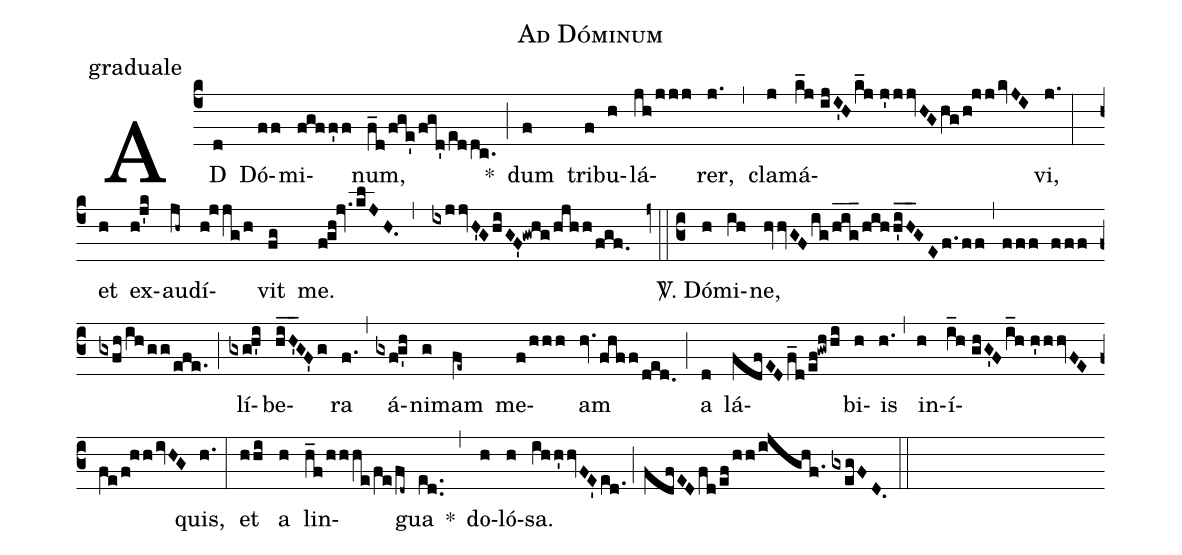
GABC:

name:Ad Dóminum;
office-part:graduale;
%%
(c4) AD(d) Dó(ff)mi(fgf!/f'f)num,(f_d!/fge'!/fgd'!/eddc.) *(;) dum(f) tri(f)bu(h)lá(jh!/jjj)rer,(j.) (,) cla(j)má(k_j!//ijI'Hk_j//j'jjvHGhg!/h!jjkvJI)vi,(j.) (:)
et(h) ex(h!j'k)au(jh~)dí(h!jjg!/h)vit(fg) me.(f!gh!jv.klJH.,ixjjvH'GhiGF'!gwhg!/hjhh!/fgf.) (z0::c3)

<sp>V/</sp>. Dó(h)mi(ih)ne,(hvvGFig/hig___/hihh'iH__GEf.ff,fff fff gxfh!/ih!/gg!/efe.) (;) lí(gxg!h'i)be(hiH'__GF'g)ra(f.) (,) á(gxf!g'h)ni(g)mam(fe~) me(f!/hhh)am(hv.fhff!/ded.) (;) a(d) lá(fdfED/f_d!/ef!gwhhi)bi(h)is(h.) (,) in(h)í(i_h!//ghG'Fi_h//h'hhvFEfe!/f!hhivHG)quis,(h.) (:)
et(hhi) a(h) lin(h_f!/hhhe!/fe!/fd~)gua(ed..) *(,) do(h)ló(h)sa.(ihh'hvFE'ed.;fdfEDfd/ef!/hh/ijghf.!//gxegFD.) (::)
